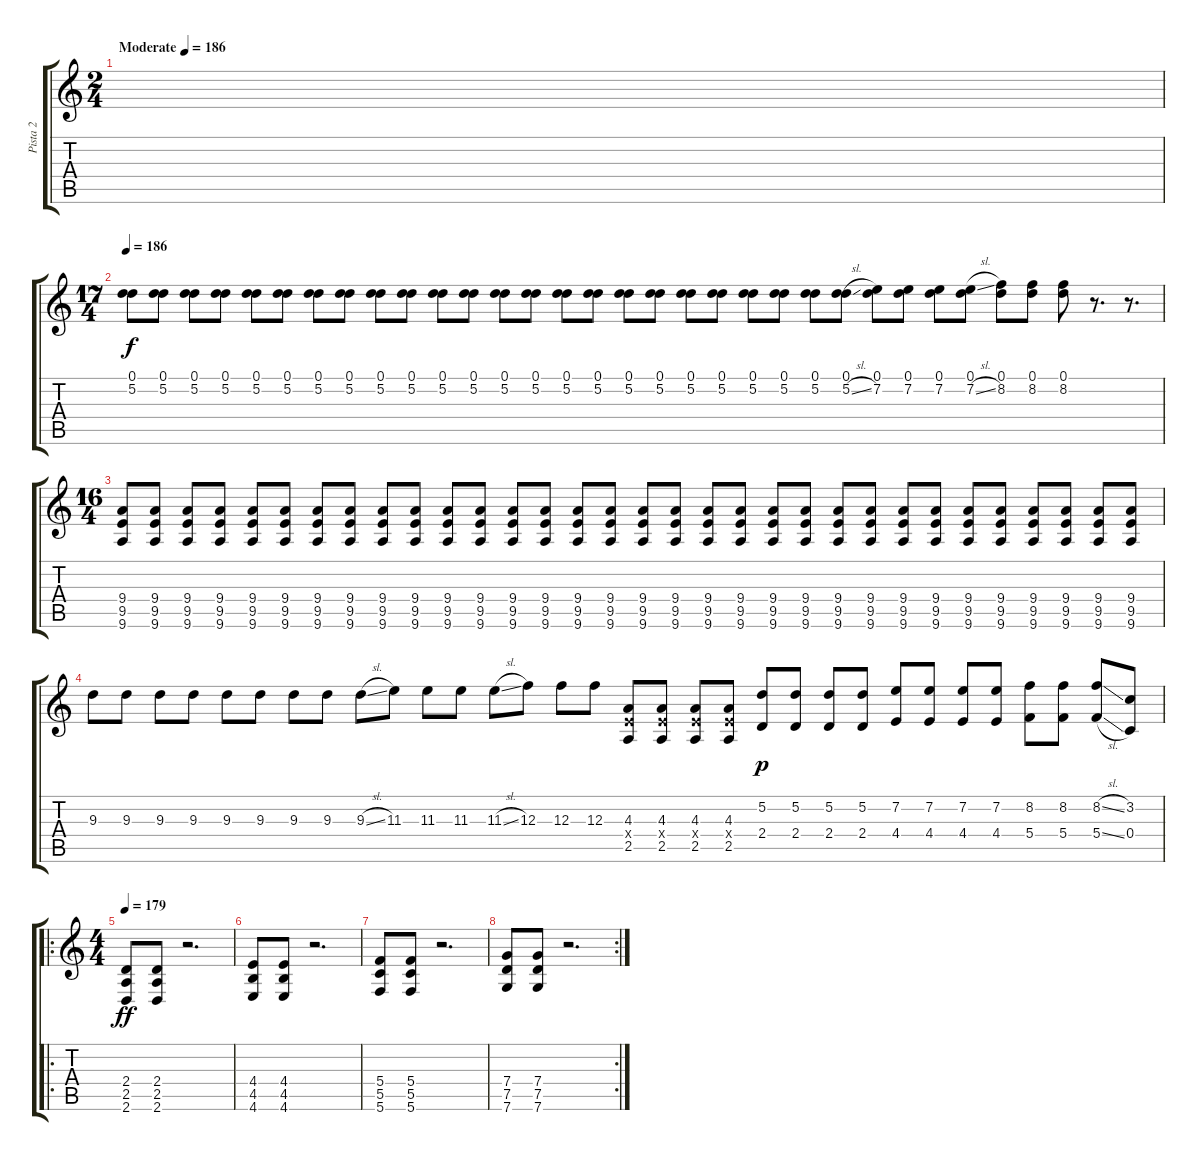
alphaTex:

\track ("Pista 2" "Pista 2") {instrument distortionguitar}
\staff {score tabs}
\tuning (D4 A3 F3 C3 G2 C2) {hide}
\ts (2 4)
\tempo (186 "Moderate")
\tempo 200
\tempo (186 "Moderate")
\clef g2
\ks c
|
\ts (17 4)
\tempo 188
\tempo 186
(0.1 5.2).8 (0.1 5.2).8 (0.1 5.2).8 (0.1 5.2).8 (0.1 5.2).8 (0.1 5.2).8 (0.1 5.2).8 (0.1 5.2).8 (0.1 5.2).8 (0.1 5.2).8 (0.1 5.2).8 (0.1 5.2).8 (0.1 5.2).8 (0.1 5.2).8 (0.1 5.2).8 (0.1 5.2).8 (0.1 5.2).8 (0.1 5.2).8 (0.1 5.2).8 (0.1 5.2).8 (0.1 5.2).8 (0.1 5.2).8 (0.1 5.2).8 (0.1 5.2{sl}).8 (0.1 7.2).8 (0.1 7.2).8 (0.1 7.2).8 (0.1 7.2{sl}).8 (0.1 8.2).8 (0.1 8.2).8 (0.1 8.2).8 r.8{d} r.8{d} |
\ts (16 4)
(9.4 9.5 9.6).8 (9.4 9.5 9.6).8 (9.4 9.5 9.6).8 (9.4 9.5 9.6).8 (9.4 9.5 9.6).8 (9.4 9.5 9.6).8 (9.4 9.5 9.6).8 (9.4 9.5 9.6).8 (9.4 9.5 9.6).8 (9.4 9.5 9.6).8 (9.4 9.5 9.6).8 (9.4 9.5 9.6).8 (9.4 9.5 9.6).8 (9.4 9.5 9.6).8 (9.4 9.5 9.6).8 (9.4 9.5 9.6).8 (9.4 9.5 9.6).8 (9.4 9.5 9.6).8 (9.4 9.5 9.6).8 (9.4 9.5 9.6).8 (9.4 9.5 9.6).8 (9.4 9.5 9.6).8 (9.4 9.5 9.6).8 (9.4 9.5 9.6).8 (9.4 9.5 9.6).8 (9.4 9.5 9.6).8 (9.4 9.5 9.6).8 (9.4 9.5 9.6).8 (9.4 9.5 9.6).8 (9.4 9.5 9.6).8 (9.4 9.5 9.6).8 (9.4 9.5 9.6).8 |
9.3.8 9.3.8 9.3.8 9.3.8 9.3.8 9.3.8 9.3.8 9.3.8 9.3{sl}.8 11.3.8 11.3.8 11.3.8 11.3{sl}.8 12.3.8 12.3.8 12.3.8 (4.3 4.4{x} 2.5).8 (4.3 4.4{x} 2.5).8 (4.3 4.4{x} 2.5).8 (4.3 4.4{x} 2.5).8 (5.2 2.4).8{dy p} (5.2 2.4).8 (5.2 2.4).8 (5.2 2.4).8 (7.2 4.4).8 (7.2 4.4).8 (7.2 4.4).8 (7.2 4.4).8 (8.2 5.4).8 (8.2 5.4).8 (8.2{sl} 5.4{sl}).8 (3.2 0.4).8 |
\ro
\ts (4 4)
\tempo 179
(2.4 2.5 2.6).8{dy ff} (2.4 2.5 2.6).8 r.2{d} |
(4.4 4.5 4.6).8 (4.4 4.5 4.6).8 r.2{d} |
(5.4 5.5 5.6).8 (5.4 5.5 5.6).8 r.2{d} |
\rc 2
(7.4 7.5 7.6).8 (7.4 7.5 7.6).8 r.2{d}
